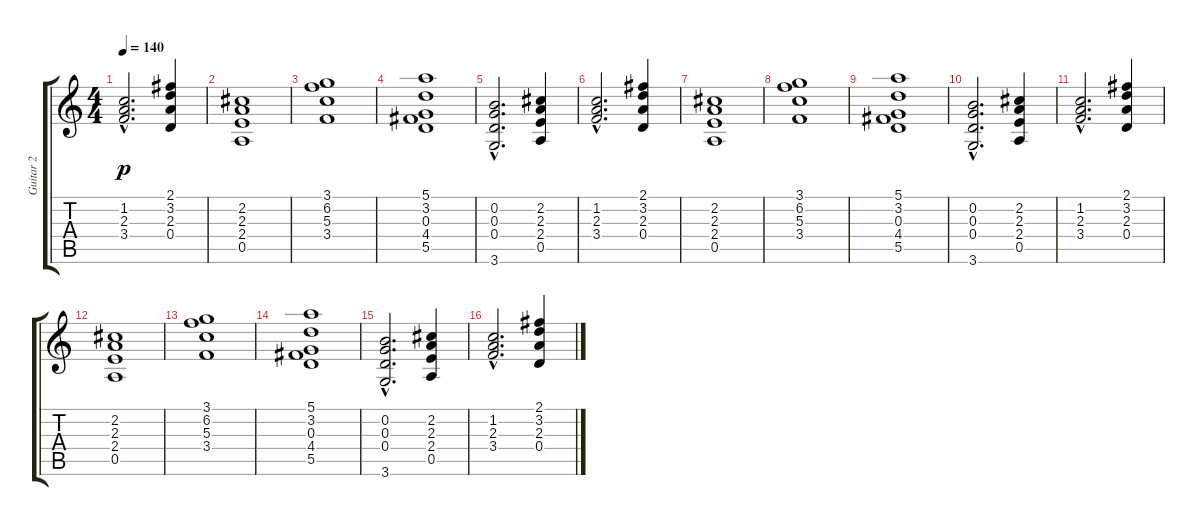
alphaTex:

\track ("Guitar 2" "Guitar 2") {instrument overdrivenguitar}
\staff {score tabs}
\tuning (E4 B3 G3 D3 A2 E2) {hide}
\ts (4 4)
\tempo 140
\clef g2
\ks c
(1.2{hac} 2.3{hac} 3.4{hac}).2{d dy p} (2.1 3.2 2.3 0.4).4 |
(2.2 2.3 2.4 0.5).1 |
(3.1 6.2 5.3 3.4).1 |
(5.1 3.2 0.3 4.4 5.5).1 |
(0.2{hac} 0.3{hac} 0.4{hac} 3.6{hac}).2{d} (2.2 2.3 2.4 0.5).4 |
(1.2{hac} 2.3{hac} 3.4{hac}).2{d} (2.1 3.2 2.3 0.4).4 |
(2.2 2.3 2.4 0.5).1 |
(3.1 6.2 5.3 3.4).1 |
(5.1 3.2 0.3 4.4 5.5).1 |
(0.2{hac} 0.3{hac} 0.4{hac} 3.6{hac}).2{d} (2.2 2.3 2.4 0.5).4 |
(1.2{hac} 2.3{hac} 3.4{hac}).2{d} (2.1 3.2 2.3 0.4).4 |
(2.2 2.3 2.4 0.5).1 |
(3.1 6.2 5.3 3.4).1 |
(5.1 3.2 0.3 4.4 5.5).1 |
(0.2{hac} 0.3{hac} 0.4{hac} 3.6{hac}).2{d} (2.2 2.3 2.4 0.5).4 |
(1.2{hac} 2.3{hac} 3.4{hac}).2{d} (2.1 3.2 2.3 0.4).4
